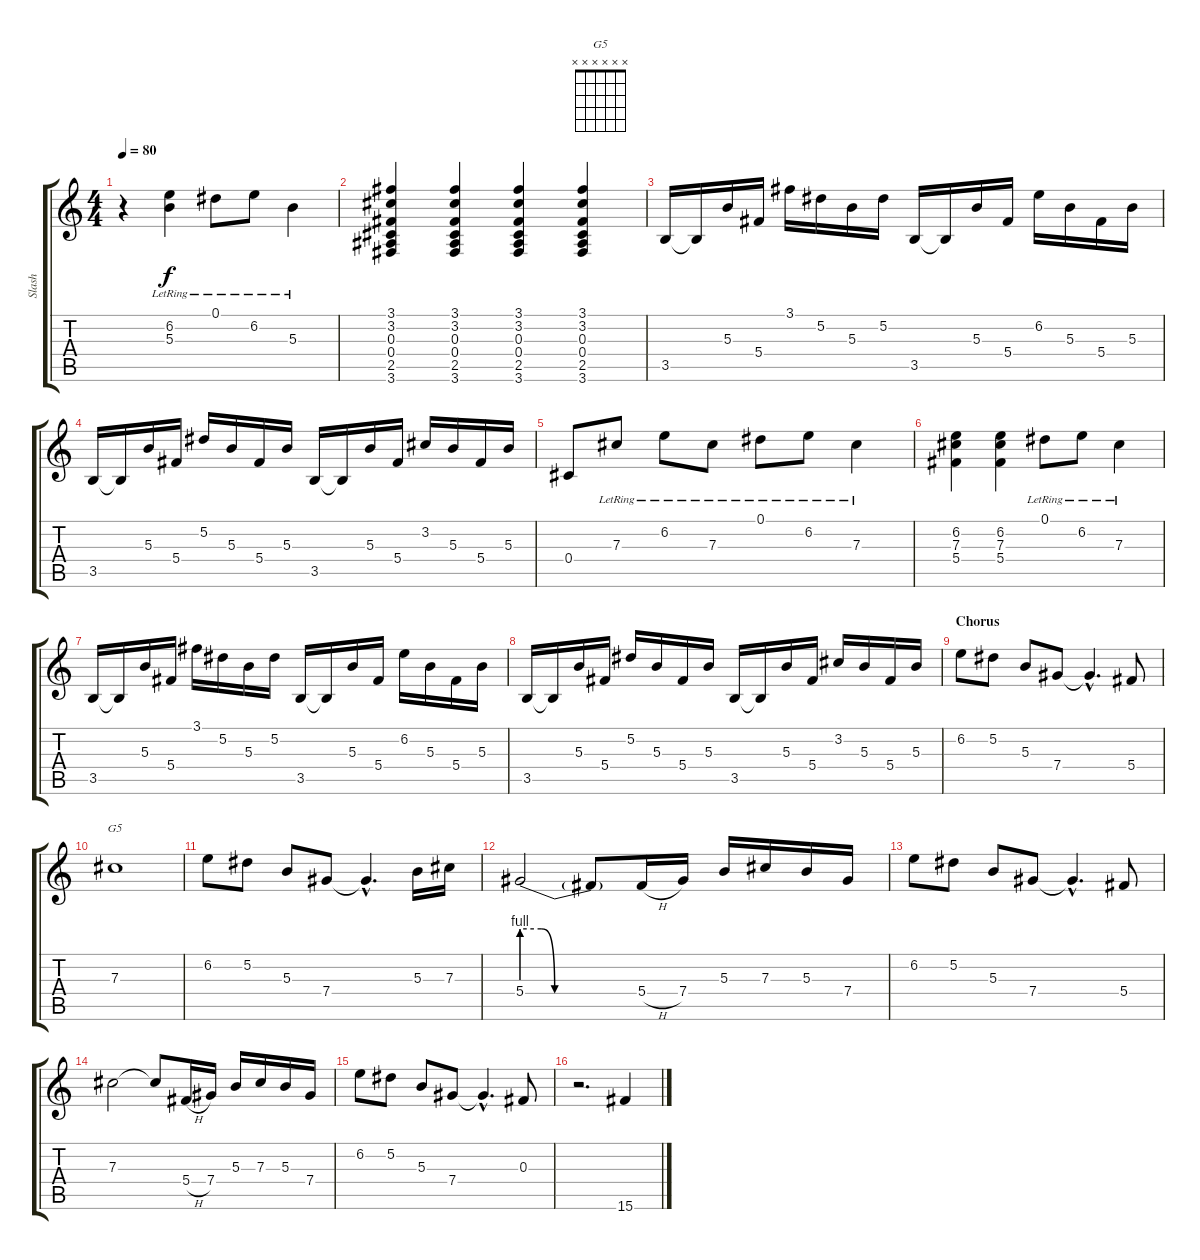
\track ("Slash " "Slash ") {instrument electricguitarjazz}
\staff {score tabs}
\tuning (Eb4 Bb3 Gb3 Db3 Ab2 Eb2) {hide}
\chord ("G5" x x x x x x)
\ts (4 4)
\tempo 80
\clef g2
\ks c
r.4{dy f} (6.2{lr} 5.3{lr}).4 0.1{lr}.8 6.2{lr}.8 5.3{lr}.4 |
(3.1 3.2 0.3 0.4 2.5 3.6).4 (3.1 3.2 0.3 0.4 2.5 3.6).4 (3.1 3.2 0.3 0.4 2.5 3.6).4 (3.1 3.2 0.3 0.4 2.5 3.6).4 |
3.5.16 3.5{t}.16 5.3.16 5.4.16 3.1.16 5.2.16 5.3.16 5.2.16 3.5.16 3.5{t}.16 5.3.16 5.4.16 6.2.16 5.3.16 5.4.16 5.3.16 |
3.5.16 3.5{t}.16 5.3.16 5.4.16 5.2.16 5.3.16 5.4.16 5.3.16 3.5.16 3.5{t}.16 5.3.16 5.4.16 3.2.16 5.3.16 5.4.16 5.3.16 |
0.4.8 7.3{lr}.8 6.2{lr}.8 7.3{lr}.8 0.1{lr}.8 6.2{lr}.8 7.3{lr}.4 |
(6.2 7.3 5.4).4 (6.2 7.3 5.4).4 0.1{lr}.8 6.2{lr}.8 7.3{lr}.4 |
3.5.16 3.5{t}.16 5.3.16 5.4.16 3.1.16 5.2.16 5.3.16 5.2.16 3.5.16 3.5{t}.16 5.3.16 5.4.16 6.2.16 5.3.16 5.4.16 5.3.16 |
3.5.16 3.5{t}.16 5.3.16 5.4.16 5.2.16 5.3.16 5.4.16 5.3.16 3.5.16 3.5{t}.16 5.3.16 5.4.16 3.2.16 5.3.16 5.4.16 5.3.16 |
\section ("" "Chorus")
6.2.8 5.2.8 5.3.8 7.4.8 7.4{hac t}.4{d} 5.4.8 |
7.3.1{ch "G5"} |
6.2.8 5.2.8 5.3.8 7.4.8 7.4{hac t}.4{d} 5.3.16 7.3.16 |
5.4{be (custom 0 4 10 4 17 0 24 0 60 0)}.2 5.4{t}.8 5.4{h}.16 7.4.16 5.3.16 7.3.16 5.3.16 7.4.16 |
6.2.8 5.2.8 5.3.8 7.4.8 7.4{hac t}.4{d} 5.4.8 |
7.3.2 7.3{t}.8 5.4{h}.16 7.4.16 5.3.16 7.3.16 5.3.16 7.4.16 |
6.2.8 5.2.8 5.3.8 7.4.8 7.4{hac t}.4{d} 0.3.8 |
r.2{d} 15.6{ss}.4{volume 13 instrument distortionguitar}
